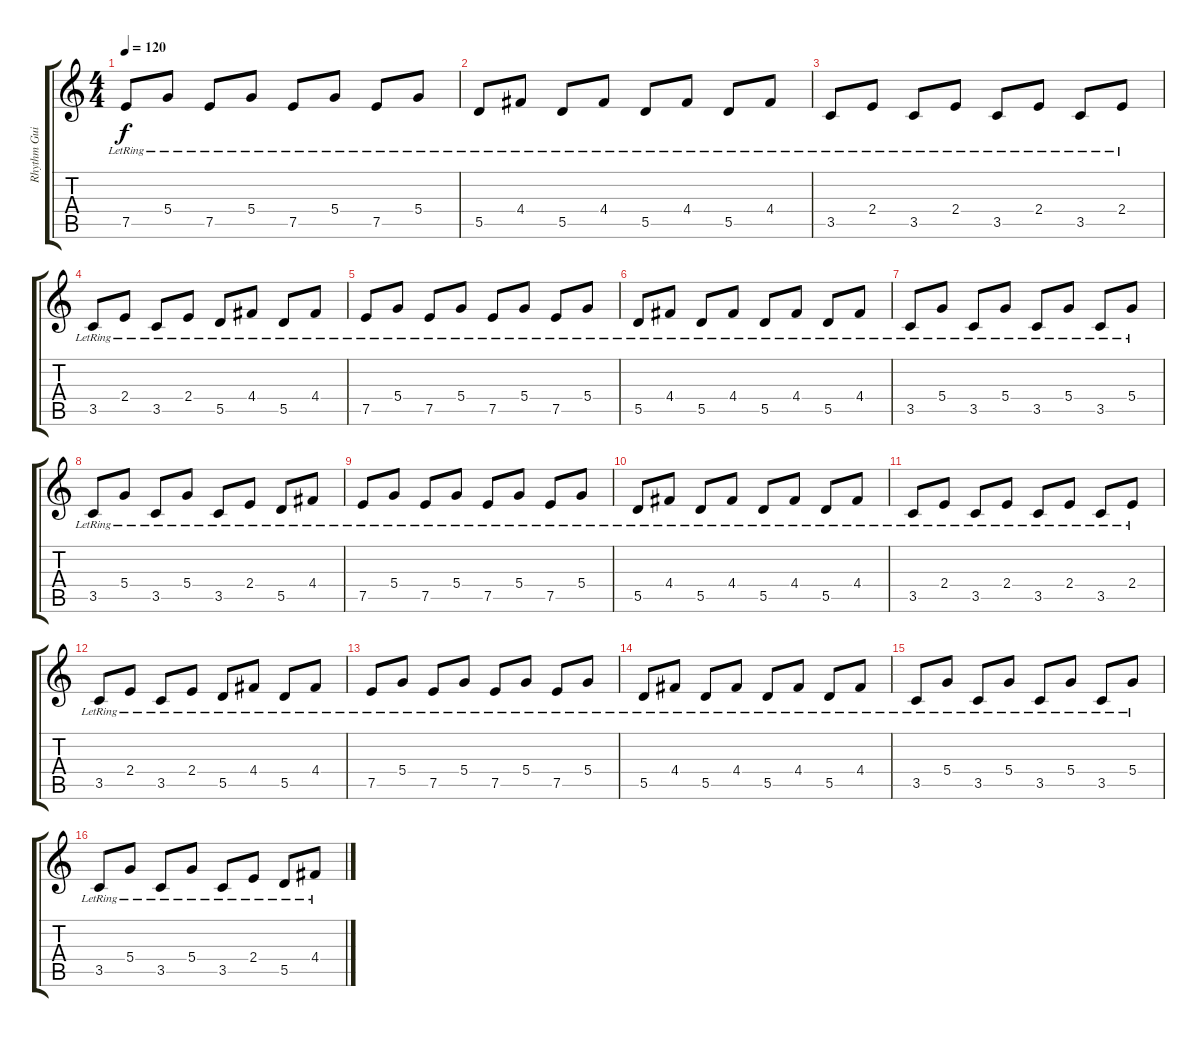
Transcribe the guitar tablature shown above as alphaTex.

\track ("Rhythm Guitar" "Rhythm Gui") {instrument electricguitarjazz}
\staff {score tabs}
\tuning (E4 B3 G3 D3 A2 E2) {hide}
\ts (4 4)
\tempo 120
\clef g2
\ks c
7.5{lr}.8{dy f} 5.4{lr}.8 7.5{lr}.8 5.4{lr}.8 7.5{lr}.8 5.4{lr}.8 7.5{lr}.8 5.4{lr}.8 |
5.5{lr}.8 4.4{lr}.8 5.5{lr}.8 4.4{lr}.8 5.5{lr}.8 4.4{lr}.8 5.5{lr}.8 4.4{lr}.8 |
3.5{lr}.8 2.4{lr}.8 3.5{lr}.8 2.4{lr}.8 3.5{lr}.8 2.4{lr}.8 3.5{lr}.8 2.4{lr}.8 |
3.5{lr}.8 2.4{lr}.8 3.5{lr}.8 2.4{lr}.8 5.5{lr}.8 4.4{lr}.8 5.5{lr}.8 4.4{lr}.8 |
7.5{lr}.8 5.4{lr}.8 7.5{lr}.8 5.4{lr}.8 7.5{lr}.8 5.4{lr}.8 7.5{lr}.8 5.4{lr}.8 |
5.5{lr}.8 4.4{lr}.8 5.5{lr}.8 4.4{lr}.8 5.5{lr}.8 4.4{lr}.8 5.5{lr}.8 4.4{lr}.8 |
3.5{lr}.8 5.4{lr}.8 3.5{lr}.8 5.4{lr}.8 3.5{lr}.8 5.4{lr}.8 3.5{lr}.8 5.4{lr}.8 |
3.5{lr}.8 5.4{lr}.8 3.5{lr}.8 5.4{lr}.8 3.5{lr}.8 2.4{lr}.8 5.5{lr}.8 4.4{lr}.8 |
7.5{lr}.8 5.4{lr}.8 7.5{lr}.8 5.4{lr}.8 7.5{lr}.8 5.4{lr}.8 7.5{lr}.8 5.4{lr}.8 |
5.5{lr}.8 4.4{lr}.8 5.5{lr}.8 4.4{lr}.8 5.5{lr}.8 4.4{lr}.8 5.5{lr}.8 4.4{lr}.8 |
3.5{lr}.8 2.4{lr}.8 3.5{lr}.8 2.4{lr}.8 3.5{lr}.8 2.4{lr}.8 3.5{lr}.8 2.4{lr}.8 |
3.5{lr}.8 2.4{lr}.8 3.5{lr}.8 2.4{lr}.8 5.5{lr}.8 4.4{lr}.8 5.5{lr}.8 4.4{lr}.8 |
7.5{lr}.8{volume 16} 5.4{lr}.8 7.5{lr}.8 5.4{lr}.8 7.5{lr}.8 5.4{lr}.8 7.5{lr}.8 5.4{lr}.8 |
5.5{lr}.8 4.4{lr}.8 5.5{lr}.8 4.4{lr}.8 5.5{lr}.8 4.4{lr}.8 5.5{lr}.8 4.4{lr}.8 |
3.5{lr}.8 5.4{lr}.8 3.5{lr}.8 5.4{lr}.8 3.5{lr}.8 5.4{lr}.8 3.5{lr}.8 5.4{lr}.8 |
3.5{lr}.8 5.4{lr}.8 3.5{lr}.8 5.4{lr}.8 3.5{lr}.8 2.4{lr}.8 5.5{lr}.8 4.4{lr}.8
